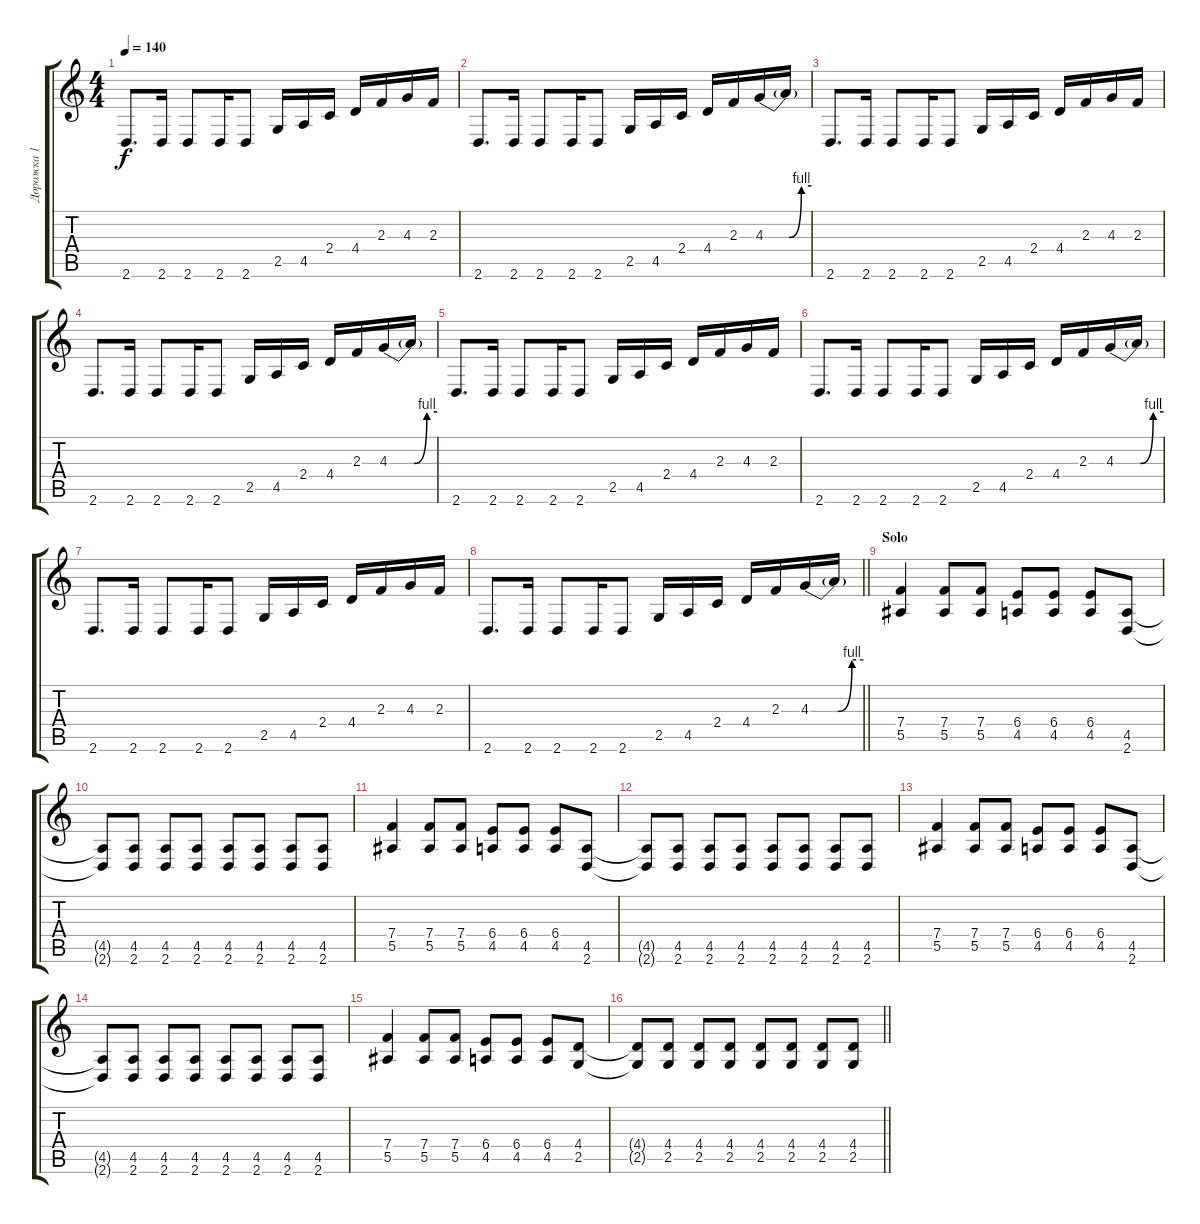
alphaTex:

\track ("Дорожка 1" "Дорожка 1") {instrument distortionguitar}
\staff {score tabs}
\tuning (C4 G3 Eb3 Bb2 F2 C2) {hide}
\ts (4 4)
\tempo 140
\clef g2
\ks c
2.6.8{d dy f} 2.6.16 2.6.8 2.6.16 2.6.8 2.5.16 4.5.16 2.4.16 4.4.16 2.3.16 4.3.16 2.3.16 |
2.6.8{d} 2.6.16 2.6.8 2.6.16 2.6.8 2.5.16 4.5.16 2.4.16 4.4.16 2.3.16 4.3{be (custom 0 0 31 0 47 4 60 4)}.16 4.3{t}.16 |
2.6.8{d} 2.6.16 2.6.8 2.6.16 2.6.8 2.5.16 4.5.16 2.4.16 4.4.16 2.3.16 4.3.16 2.3.16 |
2.6.8{d} 2.6.16 2.6.8 2.6.16 2.6.8 2.5.16 4.5.16 2.4.16 4.4.16 2.3.16 4.3{be (custom 0 0 31 0 47 4 60 4)}.16 4.3{t}.16 |
2.6.8{d} 2.6.16 2.6.8 2.6.16 2.6.8 2.5.16 4.5.16 2.4.16 4.4.16 2.3.16 4.3.16 2.3.16 |
2.6.8{d} 2.6.16 2.6.8 2.6.16 2.6.8 2.5.16 4.5.16 2.4.16 4.4.16 2.3.16 4.3{be (custom 0 0 31 0 47 4 60 4)}.16 4.3{t}.16 |
2.6.8{d} 2.6.16 2.6.8 2.6.16 2.6.8 2.5.16 4.5.16 2.4.16 4.4.16 2.3.16 4.3.16 2.3.16 |
\barLineRight lightlight
2.6.8{d} 2.6.16 2.6.8 2.6.16 2.6.8 2.5.16 4.5.16 2.4.16 4.4.16 2.3.16 4.3{be (custom 0 0 31 0 47 4 60 4)}.16 4.3{t}.16 |
\section ("" "Solo")
(7.4 5.5).4 (7.4 5.5).8 (7.4 5.5).8 (6.4 4.5).8 (6.4 4.5).8 (6.4 4.5).8 (4.5 2.6).8 |
(4.5{t} 2.6{t}).8 (4.5 2.6).8 (4.5 2.6).8 (4.5 2.6).8 (4.5 2.6).8 (4.5 2.6).8 (4.5 2.6).8 (4.5 2.6).8 |
(7.4 5.5).4 (7.4 5.5).8 (7.4 5.5).8 (6.4 4.5).8 (6.4 4.5).8 (6.4 4.5).8 (4.5 2.6).8 |
(4.5{t} 2.6{t}).8 (4.5 2.6).8 (4.5 2.6).8 (4.5 2.6).8 (4.5 2.6).8 (4.5 2.6).8 (4.5 2.6).8 (4.5 2.6).8 |
(7.4 5.5).4 (7.4 5.5).8 (7.4 5.5).8 (6.4 4.5).8 (6.4 4.5).8 (6.4 4.5).8 (4.5 2.6).8 |
(4.5{t} 2.6{t}).8 (4.5 2.6).8 (4.5 2.6).8 (4.5 2.6).8 (4.5 2.6).8 (4.5 2.6).8 (4.5 2.6).8 (4.5 2.6).8 |
(7.4 5.5).4 (7.4 5.5).8 (7.4 5.5).8 (6.4 4.5).8 (6.4 4.5).8 (6.4 4.5).8 (4.4 2.5).8 |
\barLineRight lightlight
(4.4{t} 2.5{t}).8 (4.4 2.5).8 (4.4 2.5).8 (4.4 2.5).8 (4.4 2.5).8 (4.4 2.5).8 (4.4 2.5).8 (4.4 2.5).8
